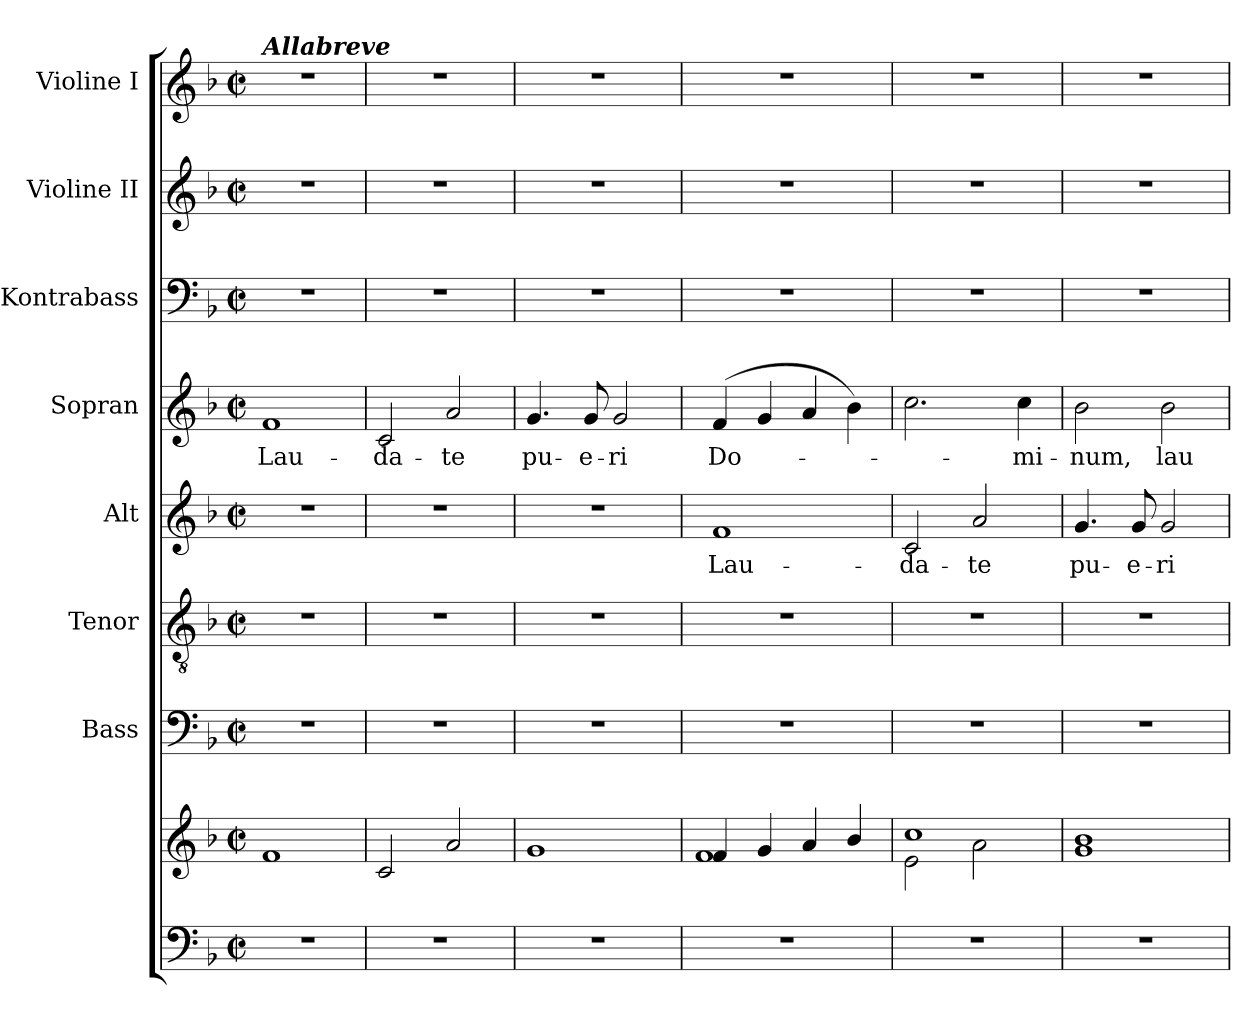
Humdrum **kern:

**kern	**kern	**kern	**kern	**kern	**text	**kern	**text	**kern	**kern	**kern
*part8	*part8	*part7	*part6	*part5	*part5	*part4	*part4	*part3	*part2	*part1
*staff9	*staff8	*staff7	*staff6	*staff5	*staff5	*staff4	*staff4	*staff3	*staff2	*staff1
*	*	*I"Bass	*I"Tenor	*I"Alt	*	*I"Sopran	*	*I"Kontrabass	*I"Violine II	*I"Violine I
*	*	*I'B.	*I'T.	*I'A.	*	*I'S.	*	*I'Kb.	*I'Vl. II	*I'Vl. I
*clefF4	*clefG2	*clefF4	*clefGv2	*clefG2	*	*clefG2	*	*clefF4	*clefG2	*clefG2
*	*	*	*	*	*	*	*	*ITrd7c12	*	*
*k[b-]	*k[b-]	*k[b-]	*k[b-]	*k[b-]	*	*k[b-]	*	*k[b-]	*k[b-]	*k[b-]
*F:	*F:	*F:	*F:	*F:	*	*F:	*	*F:	*F:	*F:
*M2/2	*M2/2	*M2/2	*M2/2	*M2/2	*	*M2/2	*	*M2/2	*M2/2	*M2/2
*met(c|)	*met(c|)	*met(c|)	*met(c|)	*met(c|)	*	*met(c|)	*	*met(c|)	*met(c|)	*met(c|)
=1	=1	=1	=1	=1	=1	=1	=1	=1	=1	=1
!	!	!	!	!	!	!	!	!	!	!LO:TX:a:Bi:t=Allabreve
!	!	!	!	!	!	!	!LO:LY:b	!	!	!
1r	1f	1r	1r	1r	.	1f	Lau-	1r	1r	1r
=2	=2	=2	=2	=2	=2	=2	=2	=2	=2	=2
!	!	!	!	!	!	!	!LO:LY:b	!	!	!
1r	2c/	1r	1r	1r	.	2c/	-da-	1r	1r	1r
!	!	!	!	!	!	!	!LO:LY:b	!	!	!
.	2a/	.	.	.	.	2a/	-te	.	.	.
=3	=3	=3	=3	=3	=3	=3	=3	=3	=3	=3
!	!	!	!	!	!	!	!LO:LY:b	!	!	!
1r	1g	1r	1r	1r	.	4.g/	pu-	1r	1r	1r
!	!	!	!	!	!	!	!LO:LY:b	!	!	!
.	.	.	.	.	.	8g/	-e-	.	.	.
!	!	!	!	!	!	!	!LO:LY:b	!	!	!
.	.	.	.	.	.	2g/	-ri	.	.	.
=4	=4	=4	=4	=4	=4	=4	=4	=4	=4	=4
*	*^	*	*	*	*	*	*	*	*	*
!	!	!	!	!	!	!LO:LY:b	!	!LO:LY:b	!	!	!
1r	4f/	1f	1r	1r	1f	Lau-	(4f/	Do-	1r	1r	1r
.	4g/	.	.	.	.	.	4g/	.	.	.	.
.	4a/	.	.	.	.	.	4a/	.	.	.	.
.	4b-/	.	.	.	.	.	4b-\)	.	.	.	.
=5	=5	=5	=5	=5	=5	=5	=5	=5	=5	=5	=5
!	!	!	!	!	!	!LO:LY:b	!	!	!	!	!
1r	1cc	2e\	1r	1r	2c/	-da-	2.cc\	.	1r	1r	1r
!	!	!	!	!	!	!LO:LY:b	!	!	!	!	!
.	.	2a\	.	.	2a/	-te	.	.	.	.	.
!	!	!	!	!	!	!	!	!LO:LY:b	!	!	!
.	.	.	.	.	.	.	4cc\	-mi-	.	.	.
=6	=6	=6	=6	=6	=6	=6	=6	=6	=6	=6	=6
!	!	!	!	!	!	!LO:LY:b	!	!LO:LY:b	!	!	!
1r	1b-	1g	1r	1r	4.g/	pu-	2b-\	-num,	1r	1r	1r
!	!	!	!	!	!	!LO:LY:b	!	!	!	!	!
.	.	.	.	.	8g/	-e-	.	.	.	.	.
!	!	!	!	!	!	!LO:LY:b	!	!LO:LY:b	!	!	!
.	.	.	.	.	2g/	-ri	2b-\	lau-	.	.	.
*	*v	*v	*	*	*	*	*	*	*	*	*
=	=	=	=	=	=	=	=	=	=	=
*-	*-	*-	*-	*-	*-	*-	*-	*-	*-	*-
